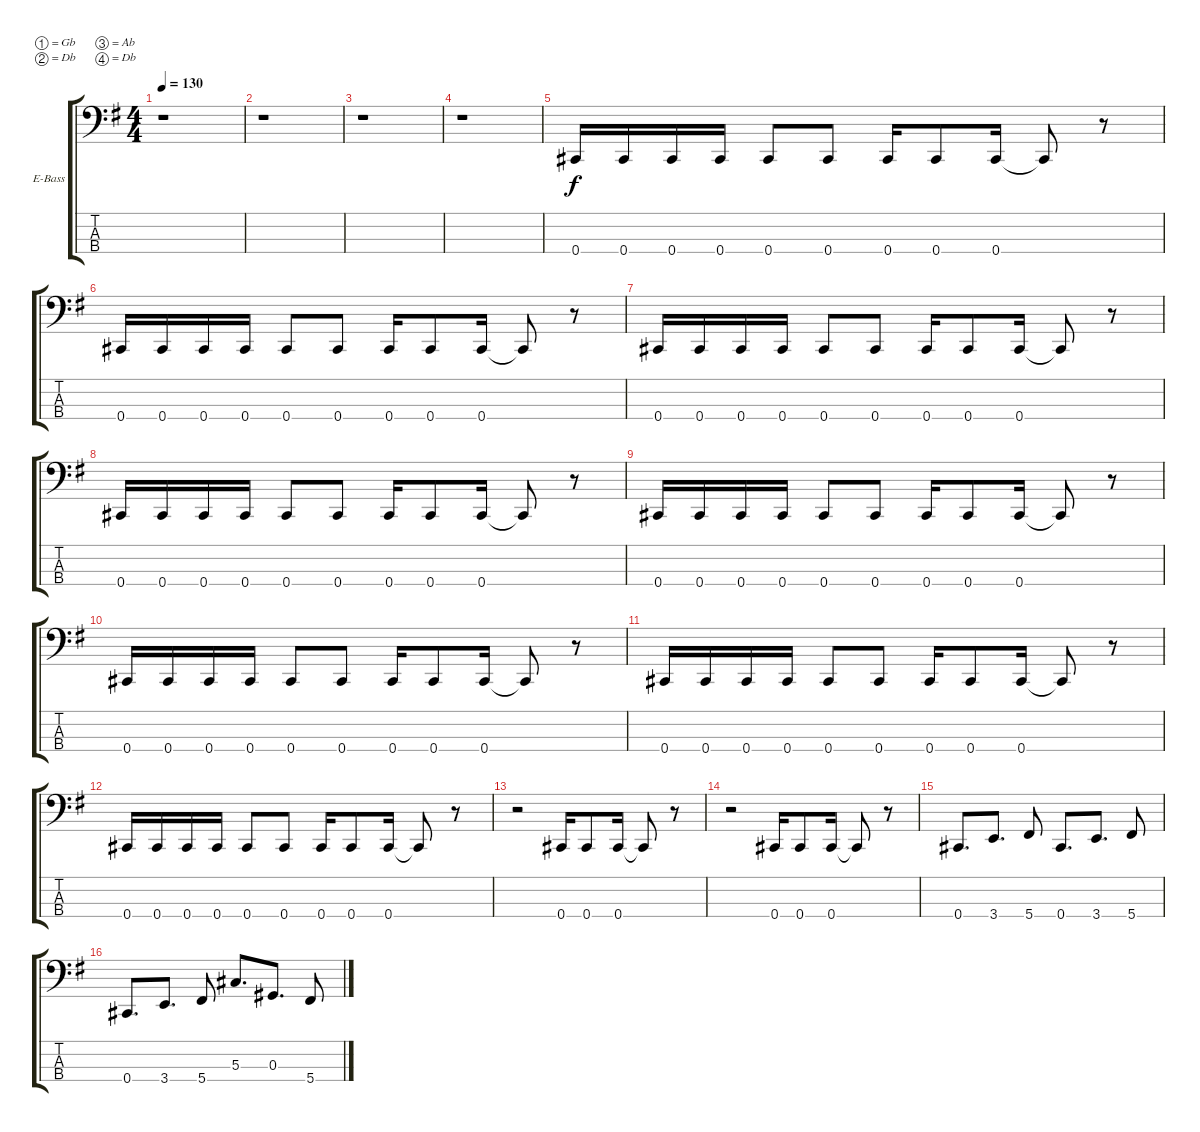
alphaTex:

\bracketExtendMode groupsimilarinstruments
\firstSystemTrackNameOrientation horizontal
\otherSystemsTrackNameOrientation horizontal
\track ("Bass" "E-Bass") {instrument electricbassfinger}
\staff {score tabs}
\tuning (Gb2 Db2 Ab1 Db1)
\ts (4 4)
\tempo 130
\clef f4
\scale
1.05549
\ks g
r.1{dy f} |
\scale
0.944515 r.1 |
\scale
1.05549 r.1 |
\scale
0.944515 r.1 |
\scale
1.05549 0.4.16 0.4.16 0.4.16 0.4.16 0.4.8 0.4.8 0.4.16 0.4.8 0.4.16 0.4{t}.8 r.8 |
\scale
0.944515 0.4.16 0.4.16 0.4.16 0.4.16 0.4.8 0.4.8 0.4.16 0.4.8 0.4.16 0.4{t}.8 r.8 |
\scale
1.05549 0.4.16 0.4.16 0.4.16 0.4.16 0.4.8 0.4.8 0.4.16 0.4.8 0.4.16 0.4{t}.8 r.8 |
\scale
0.944515 0.4.16 0.4.16 0.4.16 0.4.16 0.4.8 0.4.8 0.4.16 0.4.8 0.4.16 0.4{t}.8 r.8 |
\scale
1.05549 0.4.16 0.4.16 0.4.16 0.4.16 0.4.8 0.4.8 0.4.16 0.4.8 0.4.16 0.4{t}.8 r.8 |
\scale
0.944515 0.4.16 0.4.16 0.4.16 0.4.16 0.4.8 0.4.8 0.4.16 0.4.8 0.4.16 0.4{t}.8 r.8 |
\scale
1.05549 0.4.16 0.4.16 0.4.16 0.4.16 0.4.8 0.4.8 0.4.16 0.4.8 0.4.16 0.4{t}.8 r.8 |
\scale
0.944515 0.4.16 0.4.16 0.4.16 0.4.16 0.4.8 0.4.8 0.4.16 0.4.8 0.4.16 0.4{t}.8 r.8 |
\scale
1.05549 r.2 0.4.16 0.4.8 0.4.16 0.4{t}.8 r.8 |
\scale
0.944515 r.2 0.4.16 0.4.8 0.4.16 0.4{t}.8 r.8 |
\scale
1.05549 0.4.8{d} 3.4.8{d} 5.4.8 0.4.8{d} 3.4.8{d} 5.4.8 |
\scale
0.944515 0.4.8{d} 3.4.8{d} 5.4.8 5.3.8{d} 0.3.8{d} 5.4.8
